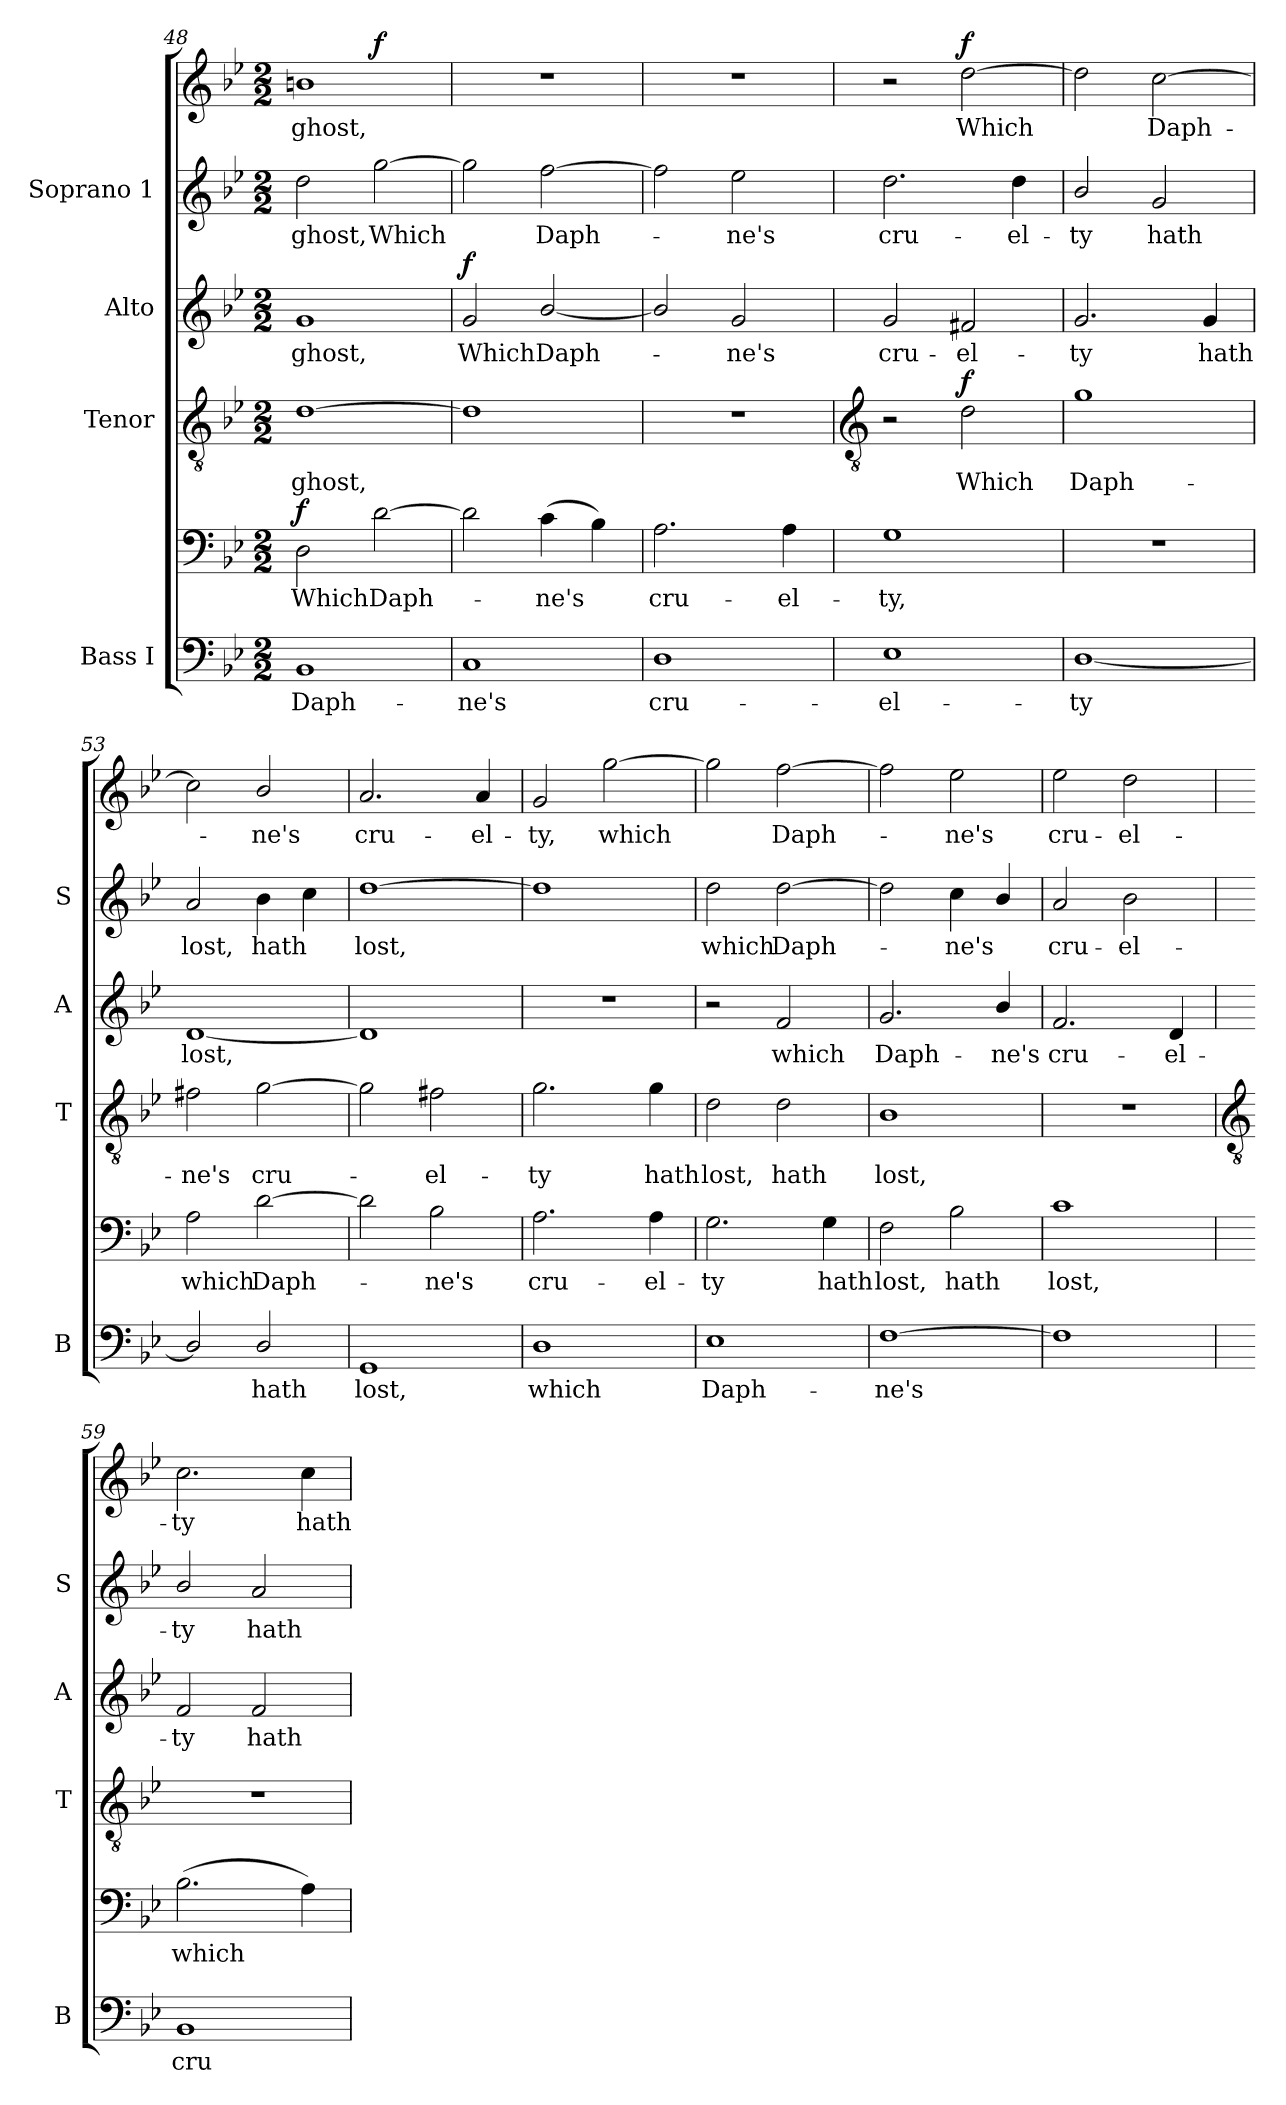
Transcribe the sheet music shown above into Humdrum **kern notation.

**kern	**text	**kern	**text	**dynam	**kern	**text	**dynam	**kern	**text	**dynam	**kern	**text	**kern	**text	**dynam
*part4	*part4	*part4	*part4	*part4	*part3	*part3	*part3	*part2	*part2	*part2	*part1	*part1	*part1	*part1	*part1
*staff6	*staff6	*staff5	*staff5	*staff5/6	*staff4	*staff4	*staff4	*staff3	*staff3	*staff3	*staff2	*staff2	*staff1	*staff1	*staff1/2
*I"Bass I	*	*	*	*	*I"Tenor	*	*	*I"Alto	*	*	*I"Soprano 1	*	*	*	*
*I'B	*	*	*	*	*I'T	*	*	*I'A	*	*	*I'S	*	*	*	*
*clefF4	*	*clefF4	*	*	*clefGv2	*	*	*clefG2	*	*	*clefG2	*	*clefG2	*	*
*k[b-e-]	*	*k[b-e-]	*	*	*k[b-e-]	*	*	*k[b-e-]	*	*	*k[b-e-]	*	*k[b-e-]	*	*
*B-:	*	*B-:	*	*	*B-:	*	*	*B-:	*	*	*B-:	*	*B-:	*	*
*M2/2	*	*M2/2	*	*	*M2/2	*	*	*M2/2	*	*	*M2/2	*	*M2/2	*	*
=48	=48	=48	=48	=48	=48	=48	=48	=48	=48	=48	=48	=48	=48	=48	=48
!	!LO:LY:b	!	!LO:LY:b	!LO:DY:b	!	!LO:LY:b	!	!	!LO:LY:b	!	!	!LO:LY:b	!	!LO:LY:b	!
1BB-	Daph-	2D	Which	f	[1d	ghost,	.	1g	ghost,	.	2dd	ghost,	1bn	ghost,	.
!	!	!	!LO:LY:b	!	!	!	!	!	!	!	!	!LO:LY:b	!	!	!LO:DY:b=2
.	.	[2d	Daph-	.	.	.	.	.	.	.	[2gg	Which	.	.	f
=49	=49	=49	=49	=49	=49	=49	=49	=49	=49	=49	=49	=49	=49	=49	=49
!	!LO:LY:b	!	!	!	!	!	!	!	!LO:LY:b	!LO:DY:b	!	!	!	!	!
1C	ne's	2d]	.	.	1d]	.	.	2g	Which	f	2gg]	.	1r	.	.
!	!	!	!LO:LY:b	!	!	!	!	!	!LO:LY:b	!	!	!LO:LY:b	!	!	!
.	.	(>4c	-ne's	.	.	.	.	[2b-/	Daph-	.	[2ff	Daph-	.	.	.
.	.	4B-)	.	.	.	.	.	.	.	.	.	.	.	.	.
!!LO:LB:g=z
=50	=50	=50	=50	=50	=50	=50	=50	=50	=50	=50	=50	=50	=50	=50	=50
!	!LO:LY:b	!	!LO:LY:b	!	!	!	!	!	!	!	!	!	!	!	!
1D	-cru-	2.A	cru-	.	1r	.	.	2b-/]	.	.	2ff]	.	1r	.	.
!	!	!	!	!	!	!	!	!	!LO:LY:b	!	!	!LO:LY:b	!	!	!
.	.	.	.	.	.	.	.	2g	ne's	.	2ee-	ne's	.	.	.
!	!	!	!LO:LY:b	!	!	!	!	!	!	!	!	!	!	!	!
.	.	4A	-el-	.	.	.	.	.	.	.	.	.	.	.	.
!!LO:LB:g=z
=51	=51	=51	=51	=51	=51	=51	=51	=51	=51	=51	=51	=51	=51	=51	=51
*	*	*	*	*	*clefGv2	*	*	*	*	*	*	*	*	*	*
!	!LO:LY:b	!	!LO:LY:b	!	!	!	!	!	!LO:LY:b	!	!	!LO:LY:b	!	!	!
1E-	el-	1G	-ty,	.	2r	.	.	2g	cru-	.	2.dd	cru-	2r	.	.
!	!	!	!	!	!	!LO:LY:b	!LO:DY:b	!	!LO:LY:b	!	!	!	!	!LO:LY:b	!LO:DY:b
.	.	.	.	.	2d	Which	f	2f#X	-el-	.	.	.	[2dd	Which	f
!	!	!	!	!	!	!	!	!	!	!	!	!LO:LY:b	!	!	!
.	.	.	.	.	.	.	.	.	.	.	4dd	-el-	.	.	.
=52	=52	=52	=52	=52	=52	=52	=52	=52	=52	=52	=52	=52	=52	=52	=52
!	!LO:LY:b	!	!	!	!	!LO:LY:b	!	!	!LO:LY:b	!	!	!LO:LY:b	!	!	!
[1D/	-ty	1r	.	.	1g	Daph-	.	2.g	-ty	.	2b-/	ty	2dd]	.	.
!	!	!	!	!	!	!	!	!	!	!	!	!LO:LY:b	!	!LO:LY:b	!
.	.	.	.	.	.	.	.	.	.	.	2g	hath	[2cc	-Daph-	.
!	!	!	!	!	!	!	!	!	!LO:LY:b	!	!	!	!	!	!
.	.	.	.	.	.	.	.	4g	hath	.	.	.	.	.	.
=53	=53	=53	=53	=53	=53	=53	=53	=53	=53	=53	=53	=53	=53	=53	=53
!	!	!	!LO:LY:b	!	!	!LO:LY:b	!	!	!LO:LY:b	!	!	!LO:LY:b	!	!	!
2D/]	.	2A	which	.	2f#X	-ne's	.	[1d	lost,	.	2a	lost,	2cc]	.	.
!	!LO:LY:b	!	!LO:LY:b	!	!	!LO:LY:b	!	!	!	!	!	!LO:LY:b	!	!LO:LY:b	!
2D/	hath	[2d	Daph-	.	[2g	cru-	.	.	.	.	4b-	hath	2b-/	ne's	.
.	.	.	.	.	.	.	.	.	.	.	4cc	.	.	.	.
=54	=54	=54	=54	=54	=54	=54	=54	=54	=54	=54	=54	=54	=54	=54	=54
!	!LO:LY:b	!	!	!	!	!	!	!	!	!	!	!LO:LY:b	!	!LO:LY:b	!
1GG	lost,	2d]	.	.	2g]	.	.	1d]	.	.	[1dd	-lost,	2.a	cru-	.
!	!	!	!LO:LY:b	!	!	!LO:LY:b	!	!	!	!	!	!	!	!	!
.	.	2B-	ne's	.	2f#X	el-	.	.	.	.	.	.	.	.	.
!	!	!	!	!	!	!	!	!	!	!	!	!	!	!LO:LY:b	!
.	.	.	.	.	.	.	.	.	.	.	.	.	4a	-el-	.
=55	=55	=55	=55	=55	=55	=55	=55	=55	=55	=55	=55	=55	=55	=55	=55
!	!LO:LY:b	!	!LO:LY:b	!	!	!LO:LY:b	!	!	!	!	!	!	!	!LO:LY:b	!
1D	-which	2.A	cru-	.	2.g	-ty	.	1r	.	.	1dd]	.	2g	ty,	.
!	!	!	!	!	!	!	!	!	!	!	!	!	!	!LO:LY:b	!
.	.	.	.	.	.	.	.	.	.	.	.	.	[2gg	which	.
!	!	!	!LO:LY:b	!	!	!LO:LY:b	!	!	!	!	!	!	!	!	!
.	.	4A	-el-	.	4g	hath	.	.	.	.	.	.	.	.	.
=56	=56	=56	=56	=56	=56	=56	=56	=56	=56	=56	=56	=56	=56	=56	=56
!	!LO:LY:b	!	!LO:LY:b	!	!	!LO:LY:b	!	!	!	!	!	!LO:LY:b	!	!	!
1E-	Daph-	2.G	ty	.	2d	lost,	.	2r	.	.	2dd	which	2gg]	.	.
!	!	!	!	!	!	!LO:LY:b	!	!	!LO:LY:b	!	!	!LO:LY:b	!	!LO:LY:b	!
.	.	.	.	.	2d	hath	.	2f	which	.	[2dd	Daph-	[2ff	Daph-	.
!	!	!	!LO:LY:b	!	!	!	!	!	!	!	!	!	!	!	!
.	.	4G	hath	.	.	.	.	.	.	.	.	.	.	.	.
=57	=57	=57	=57	=57	=57	=57	=57	=57	=57	=57	=57	=57	=57	=57	=57
!	!LO:LY:b	!	!LO:LY:b	!	!	!LO:LY:b	!	!	!LO:LY:b	!	!	!	!	!	!
[1F	ne's	2F	-lost,	.	1B-	lost,	.	2.g	Daph-	.	2dd]	.	2ff]	.	.
!	!	!	!LO:LY:b	!	!	!	!	!	!	!	!	!LO:LY:b	!	!LO:LY:b	!
.	.	2B-	hath	.	.	.	.	.	.	.	4cc	ne's	2ee-	ne's	.
!	!	!	!	!	!	!	!	!	!LO:LY:b	!	!	!	!	!	!
.	.	.	.	.	.	.	.	4b-/	-ne's	.	4b-/	.	.	.	.
!!LO:LB:g=z
=58	=58	=58	=58	=58	=58	=58	=58	=58	=58	=58	=58	=58	=58	=58	=58
!	!	!	!LO:LY:b	!	!	!	!	!	!LO:LY:b	!	!	!LO:LY:b	!	!LO:LY:b	!
1F]	.	1c	lost,	.	1r	.	.	2.f	cru-	.	2a	-cru-	2ee-	cru-	.
!	!	!	!	!	!	!	!	!	!	!	!	!LO:LY:b	!	!LO:LY:b	!
.	.	.	.	.	.	.	.	.	.	.	2b-	-el-	2dd	-el-	.
!	!	!	!	!	!	!	!	!	!LO:LY:b	!	!	!	!	!	!
.	.	.	.	.	.	.	.	4d	-el-	.	.	.	.	.	.
!!LO:LB:g=z
=59	=59	=59	=59	=59	=59	=59	=59	=59	=59	=59	=59	=59	=59	=59	=59
*	*	*	*	*	*clefGv2	*	*	*	*	*	*	*	*	*	*
!	!LO:LY:b	!	!LO:LY:b	!	!	!	!	!	!LO:LY:b	!	!	!LO:LY:b	!	!LO:LY:b	!
1BB-	cru-	(>2.B-	which	.	1r	.	.	2f	-ty	.	2b-/	ty	2.cc	-ty	.
!	!	!	!	!	!	!	!	!	!LO:LY:b	!	!	!LO:LY:b	!	!	!
.	.	.	.	.	.	.	.	2f	hath	.	2a	hath	.	.	.
!	!	!	!	!	!	!	!	!	!	!	!	!	!	!LO:LY:b	!
.	.	4A)	.	.	.	.	.	.	.	.	.	.	4cc	hath	.
=	=	=	=	=	=	=	=	=	=	=	=	=	=	=	=
*-	*-	*-	*-	*-	*-	*-	*-	*-	*-	*-	*-	*-	*-	*-	*-
